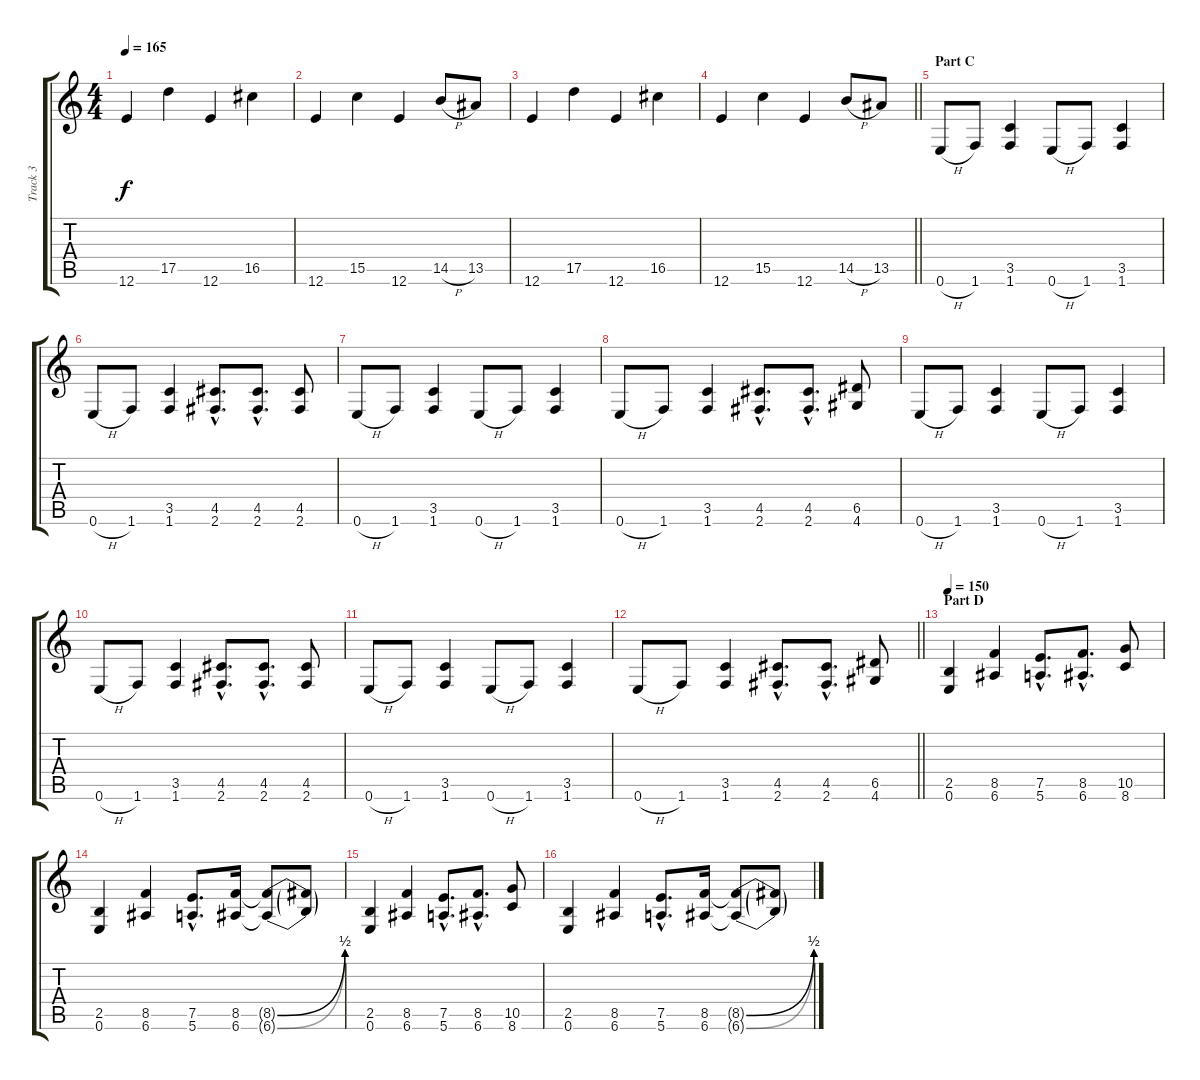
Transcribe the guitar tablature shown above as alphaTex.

\track ("Track 3" "Track 3") {instrument distortionguitar}
\staff {score tabs}
\tuning (E4 B3 G3 D3 A2 E2) {hide}
\ts (4 4)
\tempo 165
\clef g2
\ks c
12.6.4{dy f} 17.5.4 12.6.4 16.5.4 |
12.6.4 15.5.4 12.6.4 14.5{h}.8 13.5.8 |
12.6.4 17.5.4 12.6.4 16.5.4 |
\barLineRight lightlight
12.6.4 15.5.4 12.6.4 14.5{h}.8 13.5.8 |
\section ("" "Part C")
0.6{h}.8 1.6.8 (3.5 1.6).4 0.6{h}.8 1.6.8 (3.5 1.6).4 |
0.6{h}.8 1.6.8 (3.5 1.6).4 (4.5{hac} 2.6{hac}).8{d} (4.5{hac} 2.6{hac}).8{d} (4.5 2.6).8 |
0.6{h}.8 1.6.8 (3.5 1.6).4 0.6{h}.8 1.6.8 (3.5 1.6).4 |
0.6{h}.8 1.6.8 (3.5 1.6).4 (4.5{hac} 2.6{hac}).8{d} (4.5{hac} 2.6{hac}).8{d} (6.5 4.6).8 |
0.6{h}.8 1.6.8 (3.5 1.6).4 0.6{h}.8 1.6.8 (3.5 1.6).4 |
0.6{h}.8 1.6.8 (3.5 1.6).4 (4.5{hac} 2.6{hac}).8{d} (4.5{hac} 2.6{hac}).8{d} (4.5 2.6).8 |
0.6{h}.8 1.6.8 (3.5 1.6).4 0.6{h}.8 1.6.8 (3.5 1.6).4 |
\barLineRight lightlight
0.6{h}.8 1.6.8 (3.5 1.6).4 (4.5{hac} 2.6{hac}).8{d} (4.5{hac} 2.6{hac}).8{d} (6.5 4.6).8 |
\section ("" "Part D")
\tempo 150
(2.5 0.6).4 (8.5 6.6).4 (7.5{hac} 5.6{hac}).8{d} (8.5{hac} 6.6{hac}).8{d} (10.5 8.6).8 |
(2.5 0.6).4 (8.5 6.6).4 (7.5{hac} 5.6{hac}).8{d} (8.5 6.6).16 (8.5{be (bend 0 0 60 2) t} 6.6{be (bend 0 0 60 2) t}).8 (8.5{t} 6.6{t}).8 |
(2.5 0.6).4 (8.5 6.6).4 (7.5{hac} 5.6{hac}).8{d} (8.5{hac} 6.6{hac}).8{d} (10.5 8.6).8 |
(2.5 0.6).4 (8.5 6.6).4 (7.5{hac} 5.6{hac}).8{d} (8.5 6.6).16 (8.5{be (bend 0 0 60 2) t} 6.6{be (bend 0 0 60 2) t}).8 (8.5{t} 6.6{t}).8
